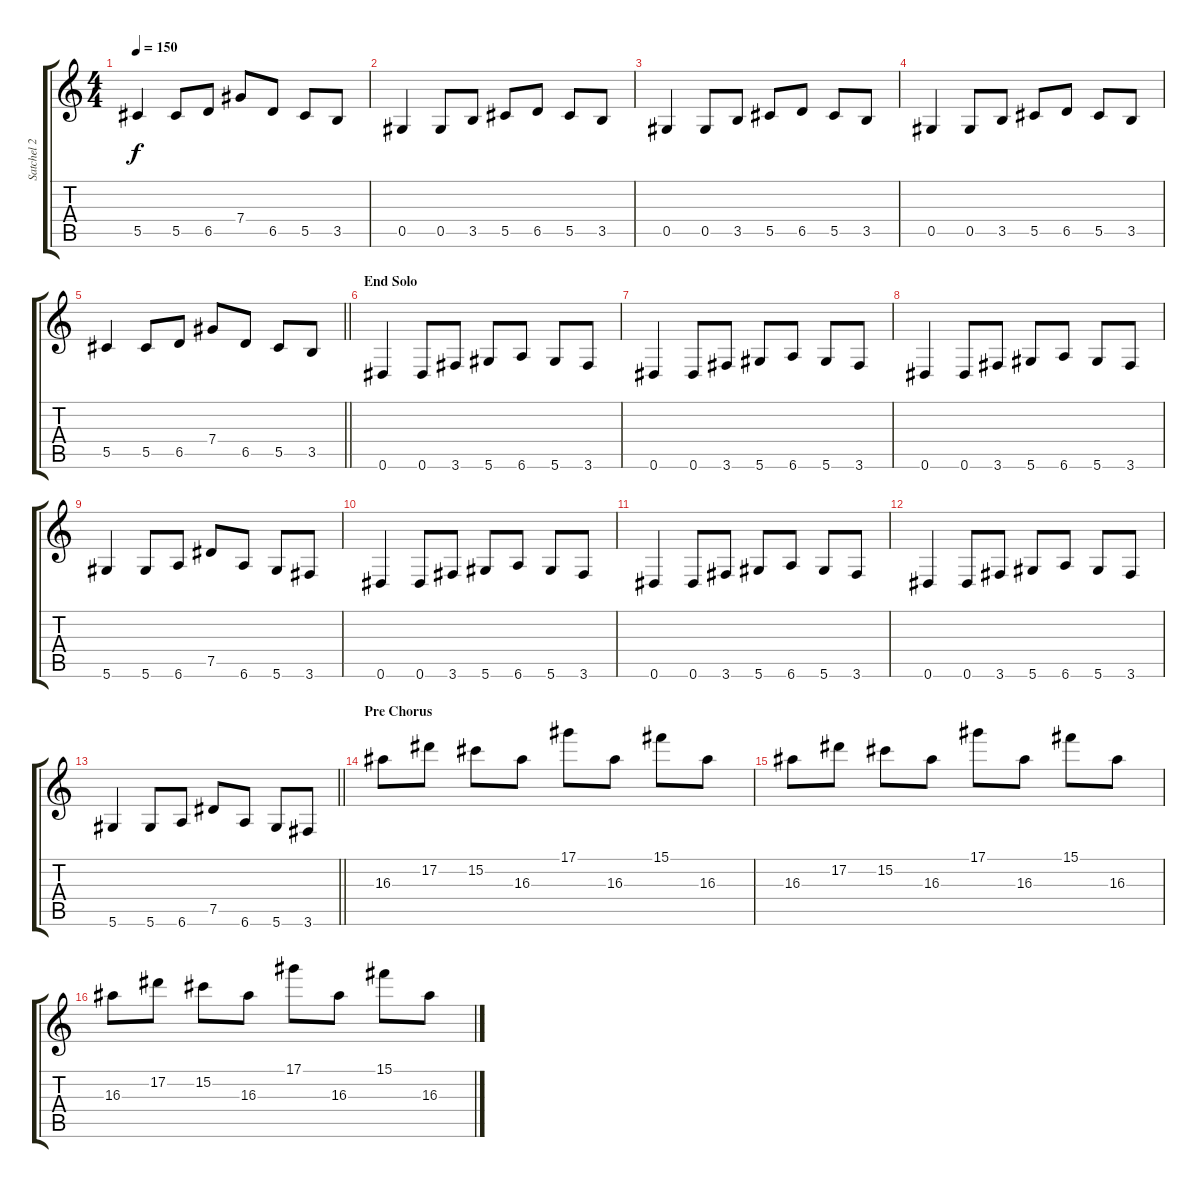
\track ("Satchel 2" "Satchel 2") {instrument distortionguitar}
\staff {score tabs}
\tuning (Eb4 Bb3 Gb3 Db3 Ab2 Eb2) {hide}
\ts (4 4)
\tempo 150
\clef g2
\ks c
5.5.4{dy f} 5.5.8 6.5.8 7.4.8 6.5.8 5.5.8 3.5.8 |
0.5.4 0.5.8 3.5.8 5.5.8 6.5.8 5.5.8 3.5.8 |
0.5.4 0.5.8 3.5.8 5.5.8 6.5.8 5.5.8 3.5.8 |
0.5.4 0.5.8 3.5.8 5.5.8 6.5.8 5.5.8 3.5.8 |
\barLineRight lightlight
5.5.4 5.5.8 6.5.8 7.4.8 6.5.8 5.5.8 3.5.8 |
\section ("" "End Solo")
0.6.4 0.6.8 3.6.8 5.6.8 6.6.8 5.6.8 3.6.8 |
0.6.4 0.6.8 3.6.8 5.6.8 6.6.8 5.6.8 3.6.8 |
0.6.4 0.6.8 3.6.8 5.6.8 6.6.8 5.6.8 3.6.8 |
5.6.4 5.6.8 6.6.8 7.5.8 6.6.8 5.6.8 3.6.8 |
0.6.4 0.6.8 3.6.8 5.6.8 6.6.8 5.6.8 3.6.8 |
0.6.4 0.6.8 3.6.8 5.6.8 6.6.8 5.6.8 3.6.8 |
0.6.4 0.6.8 3.6.8 5.6.8 6.6.8 5.6.8 3.6.8 |
\barLineRight lightlight
5.6.4 5.6.8 6.6.8 7.5.8 6.6.8 5.6.8 3.6.8 |
\section ("" "Pre Chorus")
16.3.8 17.2.8 15.2.8 16.3.8 17.1.8 16.3.8 15.1.8 16.3.8 |
16.3.8 17.2.8 15.2.8 16.3.8 17.1.8 16.3.8 15.1.8 16.3.8 |
16.3.8 17.2.8 15.2.8 16.3.8 17.1.8 16.3.8 15.1.8 16.3.8
